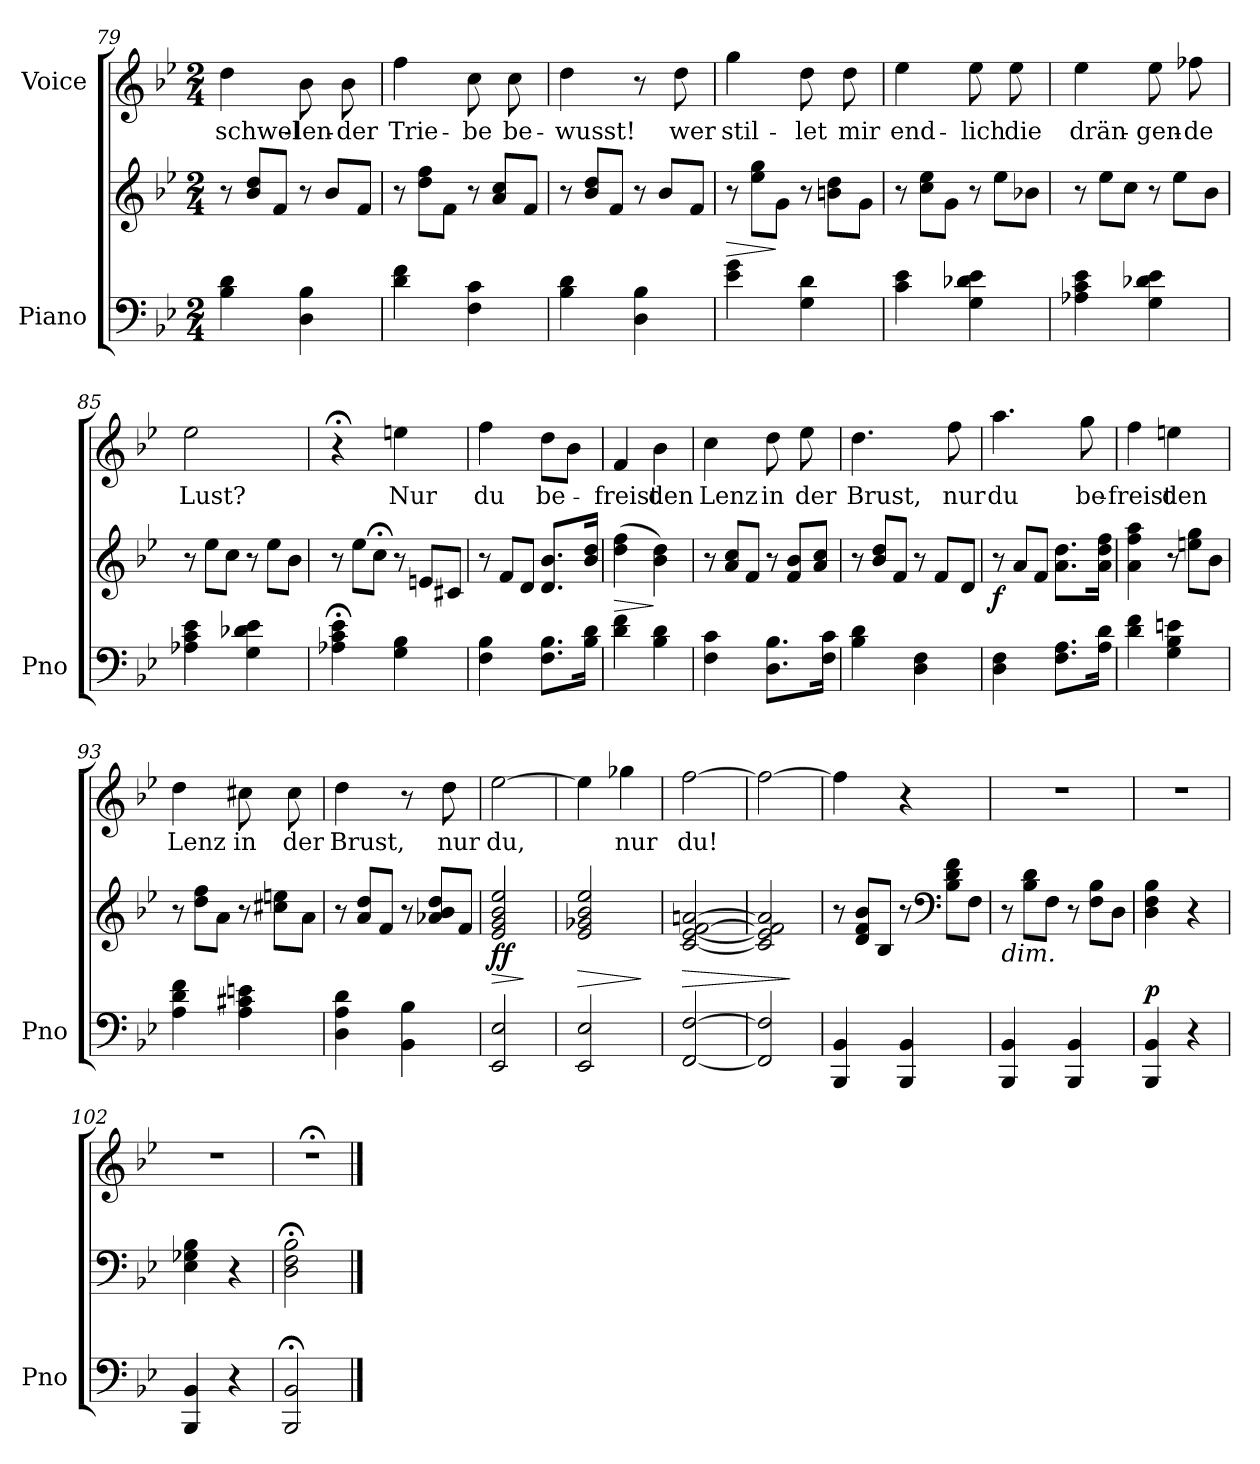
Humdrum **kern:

**kern	**kern	**dynam	**kern	**text
*part2	*part2	*part2	*part1	*part1
*staff3	*staff2	*staff2/3	*staff1	*staff1
*I"Piano	*	*	*I"Voice	*
*I'Pno	*	*	*	*
*clefF4	*clefG2	*	*clefG2	*
*k[b-e-]	*k[b-e-]	*	*k[b-e-]	*
*M2/4	*M2/4	*	*M2/4	*
*	*Xtuplet	*	*	*
=79	=79	=79	=79	=79
4B-\ 4d\	12r	.	4dd\	schwel-
.	12b-/ 12dd/L	.	.	.
.	12f/J	.	.	.
4D\ 4B-\	12r	.	8b-\	-len-
.	12b-/L	.	.	.
.	.	.	8b-\	-der
.	12f/J	.	.	.
=80	=80	=80	=80	=80
4d\ 4f\	12r	.	4ff\	Trie-
.	12dd\ 12ff\L	.	.	.
.	12f\J	.	.	.
4F\ 4c\	12r	.	8cc\	-be
.	12a/ 12cc/L	.	.	.
.	.	.	8cc\	be-
.	12f/J	.	.	.
=81	=81	=81	=81	=81
4B-\ 4d\	12r	.	4dd\	-wusst!
.	12b-/ 12dd/L	.	.	.
.	12f/J	.	.	.
4D\ 4B-\	12r	.	8r	.
.	12b-/L	.	.	.
.	.	.	8dd\	wer
.	12f/J	.	.	.
=82	=82	=82	=82	=82
!	!	!LO:HP:b	!	!
4e-\ 4g\	12r	>	4gg\	stil-
.	12ee-\ 12gg\L	.	.	.
.	12g\J	]	.	.
4G\ 4d\	12r	.	8dd\	-let
.	12bn\ 12dd\L	.	.	.
.	.	.	8dd\	mir
.	12g\J	.	.	.
=83	=83	=83	=83	=83
4c\ 4e-\	12r	.	4ee-\	end-
.	12cc\ 12ee-\L	.	.	.
.	12g\J	.	.	.
4G\ 4d-X\ 4e-\	12r	.	8ee-\	-lich
.	12ee-\L	.	.	.
.	.	.	8ee-\	die
.	12b-X\J	.	.	.
=84	=84	=84	=84	=84
4A-X\ 4c\ 4e-\	12r	.	4ee-\	drän-
.	12ee-\L	.	.	.
.	12cc\J	.	.	.
4G\ 4d-X\ 4e-\	12r	.	8ee-\	-gen-
.	12ee-\L	.	.	.
.	.	.	8ff-X\	-de
.	12b-\J	.	.	.
=85	=85	=85	=85	=85
4A-X\ 4c\ 4e-\	12r	.	2ee-\	Lust?
.	12ee-\L	.	.	.
.	12cc\J	.	.	.
4G\ 4d-X\ 4e-\	12r	.	.	.
.	12ee-\L	.	.	.
.	12b-\J	.	.	.
=86	=86	=86	=86	=86
4A-X\;< 4c\;< 4e-\;<	12r	.	4r;<	.
.	12ee-\L	.	.	.
.	12cc;<\J	.	.	.
4G\ 4B-\	12r	.	4een\	Nur
.	12en/L	.	.	.
.	12c#X/J	.	.	.
=87	=87	=87	=87	=87
4F\ 4B-\	12r	.	4ff\	du
.	12f/L	.	.	.
.	12d/J	.	.	.
8.F\ 8.B-\L	8.d/ 8.b-/L	.	8dd\L	be-
.	.	.	8b-\J	.
16B-\ 16d\Jk	16b-/ 16dd/Jk	.	.	.
=88	=88	=88	=88	=88
!	!	!LO:HP:b	!	!
4d\ 4f\	(4dd\ 4ff\	>	4f/	-freist
4B-\ 4d\	4b-\ 4dd\)	]	4b-\	den
=89	=89	=89	=89	=89
4F\ 4c\	12r	.	4cc\	Lenz
.	12a/ 12cc/L	.	.	.
.	12f/J	.	.	.
8.D\ 8.B-\L	12r	.	8dd\	in
.	12f/ 12b-/L	.	.	.
.	.	.	8ee-\	der
.	12a/ 12cc/J	.	.	.
16F\ 16c\Jk	.	.	.	.
=90	=90	=90	=90	=90
4B-\ 4d\	12r	.	4.dd\	Brust,
.	12b-/ 12dd/L	.	.	.
.	12f/J	.	.	.
4D\ 4F\	12r	.	.	.
.	12f/L	.	.	.
.	.	.	8ff\	nur
.	12d/J	.	.	.
=91	=91	=91	=91	=91
!	!	!LO:DY:b	!	!
4D\ 4F\	12r	f	4.aa\	du
.	12a/L	.	.	.
.	12f/J	.	.	.
8.F\ 8.A\L	8.a\ 8.dd\L	.	.	.
.	.	.	8gg\	be-
16A\ 16d\Jk	16a\ 16dd\ 16ff\Jk	.	.	.
=92	=92	=92	=92	=92
4d\ 4f\	4a\ 4ff\ 4aa\	.	4ff\	-freist
4G\ 4B-\ 4en\	12r	.	4een\	den
.	12een\ 12gg\L	.	.	.
.	12b-\J	.	.	.
=93	=93	=93	=93	=93
4A\ 4d\ 4f\	12r	.	4dd\	Lenz
.	12dd\ 12ff\L	.	.	.
.	12a\J	.	.	.
4A\ 4c#X\ 4en\	12r	.	8cc#X\	in
.	12cc#X\ 12een\L	.	.	.
.	.	.	8cc#\	der
.	12a\J	.	.	.
=94	=94	=94	=94	=94
4D\ 4A\ 4d\	12r	.	4dd\	Brust,
.	12a/ 12dd/L	.	.	.
.	12f/J	.	.	.
4BB-\ 4B-\	12r	.	8r	.
.	12a-X/ 12b-/ 12dd/L	.	.	.
.	.	.	8dd\	nur
.	12f/J	.	.	.
=95	=95	=95	=95	=95
!	!	!LO:HP:b	!	!
!	!	!LO:DY:n=1:b	!	!
2EE-/ 2E-/	2e-/ 2g/ 2b-/ 2ee-/	> ff	[2ee-\	du,
.	.	]	.	.
=96	=96	=96	=96	=96
!	!	!LO:HP:b	!	!
2EE-/ 2E-/	2e-/ 2g-X/ 2b-/ 2ee-/	>	4ee-\]	.
.	.	.	4gg-X\	nur
.	.	]	.	.
=97	=97	=97	=97	=97
!	!	!LO:HP:b	!	!
[2FF/ [2F/	[2c/ [2e-/ [2f/ [2an/	>	[2ff\	du!
=98	=98	=98	=98	=98
2FF/] 2F/]	2c/] 2e-/] 2f/] 2a/]	.	2ff\_	.
.	.	]	.	.
=99	=99	=99	=99	=99
4BBB-/ 4BB-/	12r	.	4ff\]	.
.	12d/ 12f/ 12b-/L	.	.	.
.	12B-/J	.	.	.
4BBB-/ 4BB-/	12r	.	4r	.
*	*clefF4	*	*	*
.	12B-\ 12d\ 12f\L	.	.	.
.	12F\J	.	.	.
=100	=100	=100	=100	=100
!	!LO:TX:b:i:t=dim.	!	!	!
4BBB-/ 4BB-/	12r	.	2r	.
.	12B-\ 12d\L	.	.	.
.	12F\J	.	.	.
4BBB-/ 4BB-/	12r	.	.	.
.	12F\ 12B-\L	.	.	.
.	12D\J	.	.	.
=101	=101	=101	=101	=101
!	!	!LO:DY:a=2	!	!
4BBB-/ 4BB-/	4D\ 4F\ 4B-\	p	2r	.
4r	4r	.	.	.
=102	=102	=102	=102	=102
4BBB-/ 4BB-/	4E-\ 4G-X\ 4B-\	.	2r	.
4r	4r	.	.	.
=103	=103	=103	=103	=103
2BBB-/; 2BB-/;	2D\;< 2F\;< 2B-\;<	.	2r;<	.
==	==	==	==	==
*-	*-	*-	*-	*-
